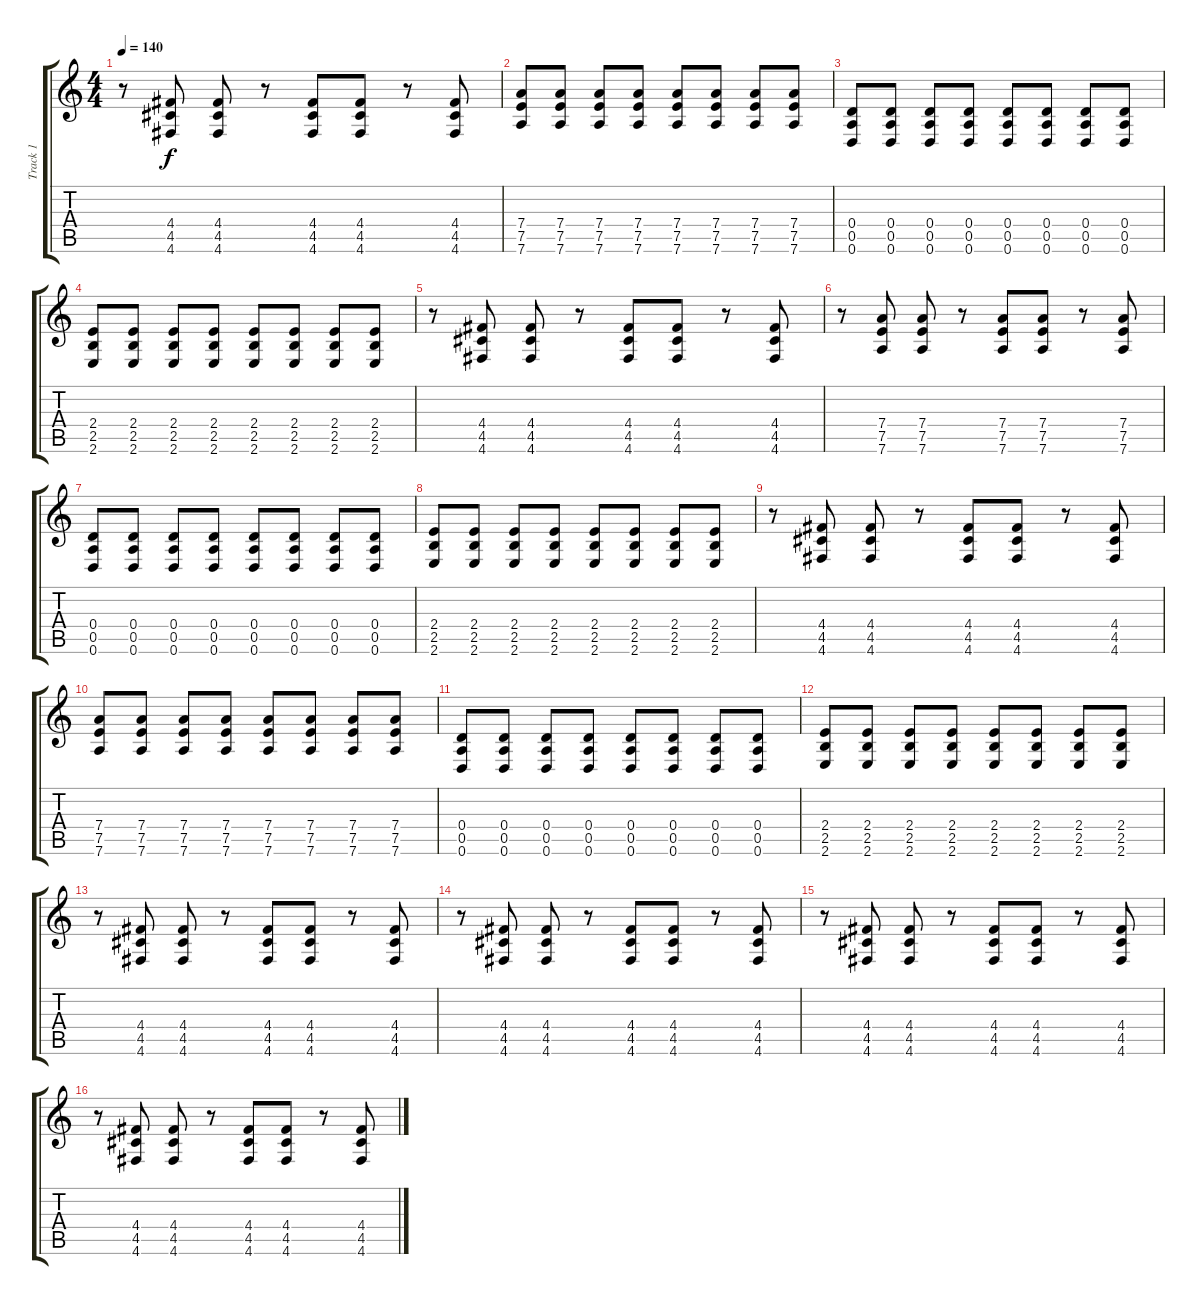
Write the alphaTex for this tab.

\track ("Track 1" "Track 1") {instrument distortionguitar}
\staff {score tabs}
\tuning (E4 B3 G3 D3 A2 D2) {hide}
\ts (4 4)
\tempo 140
\clef g2
\ks c
r.8{dy f} (4.4 4.5 4.6).8 (4.4 4.5 4.6).8 r.8 (4.4 4.5 4.6).8 (4.4 4.5 4.6).8 r.8 (4.4 4.5 4.6).8 |
(7.4 7.5 7.6).8 (7.4 7.5 7.6).8 (7.4 7.5 7.6).8 (7.4 7.5 7.6).8 (7.4 7.5 7.6).8 (7.4 7.5 7.6).8 (7.4 7.5 7.6).8 (7.4 7.5 7.6).8 |
(0.4 0.5 0.6).8 (0.4 0.5 0.6).8 (0.4 0.5 0.6).8 (0.4 0.5 0.6).8 (0.4 0.5 0.6).8 (0.4 0.5 0.6).8 (0.4 0.5 0.6).8 (0.4 0.5 0.6).8 |
(2.4 2.5 2.6).8 (2.4 2.5 2.6).8 (2.4 2.5 2.6).8 (2.4 2.5 2.6).8 (2.4 2.5 2.6).8 (2.4 2.5 2.6).8 (2.4 2.5 2.6).8 (2.4 2.5 2.6).8 |
r.8 (4.4 4.5 4.6).8 (4.4 4.5 4.6).8 r.8 (4.4 4.5 4.6).8 (4.4 4.5 4.6).8 r.8 (4.4 4.5 4.6).8 |
r.8 (7.4 7.5 7.6).8 (7.4 7.5 7.6).8 r.8 (7.4 7.5 7.6).8 (7.4 7.5 7.6).8 r.8 (7.4 7.5 7.6).8 |
(0.4 0.5 0.6).8 (0.4 0.5 0.6).8 (0.4 0.5 0.6).8 (0.4 0.5 0.6).8 (0.4 0.5 0.6).8 (0.4 0.5 0.6).8 (0.4 0.5 0.6).8 (0.4 0.5 0.6).8 |
(2.4 2.5 2.6).8 (2.4 2.5 2.6).8 (2.4 2.5 2.6).8 (2.4 2.5 2.6).8 (2.4 2.5 2.6).8 (2.4 2.5 2.6).8 (2.4 2.5 2.6).8 (2.4 2.5 2.6).8 |
r.8 (4.4 4.5 4.6).8 (4.4 4.5 4.6).8 r.8 (4.4 4.5 4.6).8 (4.4 4.5 4.6).8 r.8 (4.4 4.5 4.6).8 |
(7.4 7.5 7.6).8 (7.4 7.5 7.6).8 (7.4 7.5 7.6).8 (7.4 7.5 7.6).8 (7.4 7.5 7.6).8 (7.4 7.5 7.6).8 (7.4 7.5 7.6).8 (7.4 7.5 7.6).8 |
(0.4 0.5 0.6).8 (0.4 0.5 0.6).8 (0.4 0.5 0.6).8 (0.4 0.5 0.6).8 (0.4 0.5 0.6).8 (0.4 0.5 0.6).8 (0.4 0.5 0.6).8 (0.4 0.5 0.6).8 |
(2.4 2.5 2.6).8 (2.4 2.5 2.6).8 (2.4 2.5 2.6).8 (2.4 2.5 2.6).8 (2.4 2.5 2.6).8 (2.4 2.5 2.6).8 (2.4 2.5 2.6).8 (2.4 2.5 2.6).8 |
r.8 (4.4 4.5 4.6).8 (4.4 4.5 4.6).8 r.8 (4.4 4.5 4.6).8 (4.4 4.5 4.6).8 r.8 (4.4 4.5 4.6).8 |
r.8 (4.4 4.5 4.6).8 (4.4 4.5 4.6).8 r.8 (4.4 4.5 4.6).8 (4.4 4.5 4.6).8 r.8 (4.4 4.5 4.6).8 |
r.8 (4.4 4.5 4.6).8 (4.4 4.5 4.6).8 r.8 (4.4 4.5 4.6).8 (4.4 4.5 4.6).8 r.8 (4.4 4.5 4.6).8 |
r.8 (4.4 4.5 4.6).8 (4.4 4.5 4.6).8 r.8 (4.4 4.5 4.6).8 (4.4 4.5 4.6).8 r.8 (4.4 4.5 4.6).8
